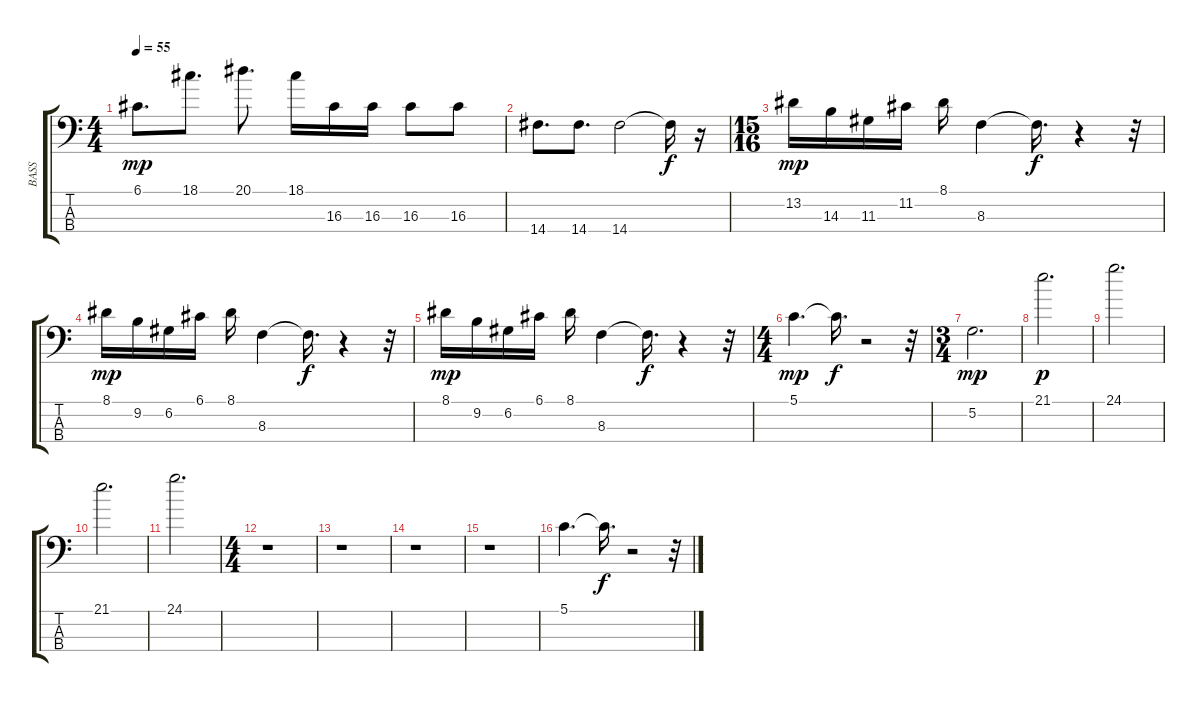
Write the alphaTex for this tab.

\track ("BASS             " "BASS      ") {instrument fretlessbass}
\staff {score tabs}
\tuning (G2 D2 A1 E1) {hide}
\ts (4 4)
\tempo 55
\clef f4
\ks c
6.1.8{d dy mp} 18.1.8{d} 20.1.8{d} 18.1.16 16.3.16 16.3.16 16.3.8 16.3.8 |
14.4.8{d} 14.4.8{d} 14.4.2 14.4{t}.16{dy f} r.16 |
\ts (15 16)
13.2.16{dy mp} 14.3.16 11.3.16 11.2.16 8.1.16 8.3.4 8.3{t}.16{d dy f} r.4 r.32 |
8.1.16{dy mp} 9.2.16 6.2.16 6.1.16 8.1.16 8.3.4 8.3{t}.16{d dy f} r.4 r.32 |
8.1.16{dy mp} 9.2.16 6.2.16 6.1.16 8.1.16 8.3.4 8.3{t}.16{d dy f} r.4 r.32 |
\ts (4 4)
5.1.4{d dy mp} 5.1{t}.16{d dy f} r.2 r.32 |
\ts (3 4)
5.2.2{d dy mp} |
21.1.2{d dy p} |
24.1.2{d} |
21.1.2{d} |
24.1.2{d} |
\ts (4 4)
r.1 |
r.1 |
r.1 |
r.1 |
5.1.4{d} 5.1{t}.16{d dy f} r.2 r.32
